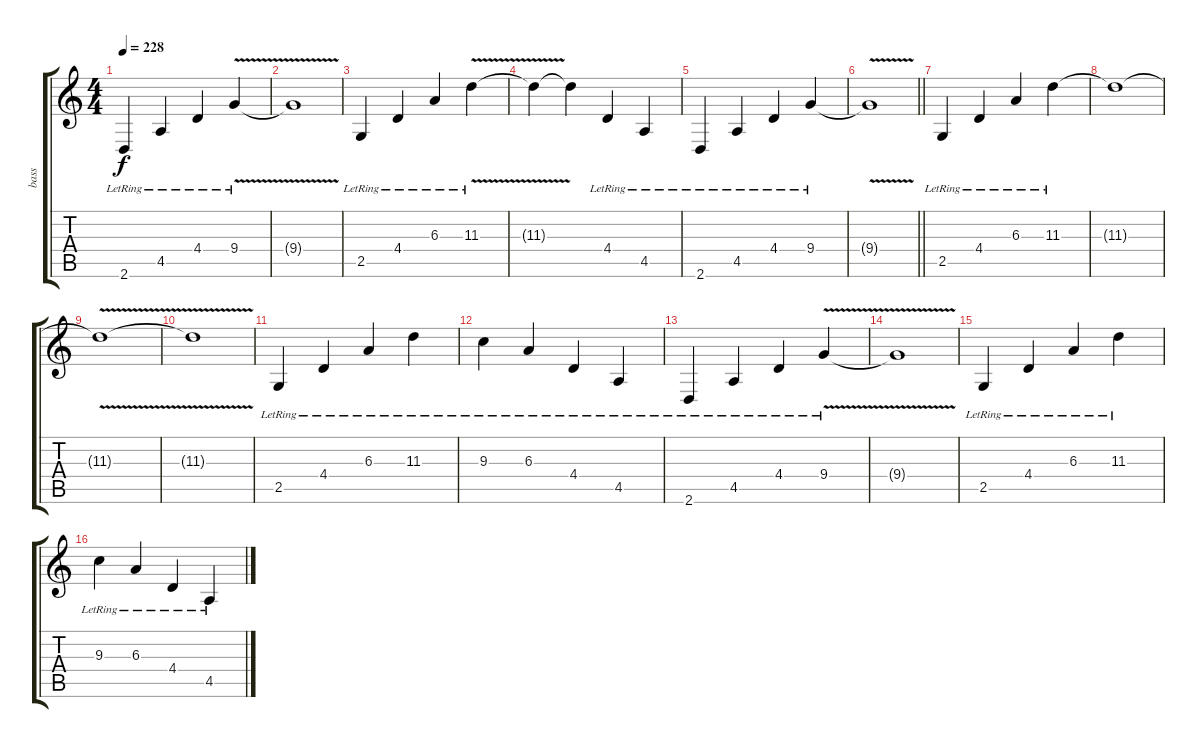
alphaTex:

\track ("bass" "bass") {instrument slapbass1}
\staff {score tabs}
\tuning (C4 G3 Eb3 Bb2 F2 C2) {hide}
\ts (4 4)
\tempo 228
\clef g2
\ks c
2.6{lr}.4{dy f} 4.5{lr}.4 4.4{lr}.4 9.4{v lr}.4 |
9.4{t}.1 |
2.5{lr}.4 4.4{lr}.4 6.3{lr}.4 11.3{v lr}.4 |
11.3{t}.4 11.3{t}.4 4.4{lr}.4 4.5{lr}.4 |
2.6{lr}.4 4.5{lr}.4 4.4{lr}.4 9.4{lr}.4 |
\barLineRight lightlight
9.4{v t}.1 |
2.5{lr}.4 4.4{lr}.4 6.3{lr}.4 11.3{lr}.4 |
11.3{t}.1 |
11.3{v t}.1 |
11.3{t}.1 |
2.5{lr}.4 4.4{lr}.4 6.3{lr}.4 11.3{lr}.4 |
9.3{lr}.4 6.3{lr}.4 4.4{lr}.4 4.5{lr}.4 |
2.6{lr}.4 4.5{lr}.4 4.4{lr}.4 9.4{v lr}.4 |
9.4{t}.1 |
2.5{lr}.4 4.4{lr}.4 6.3{lr}.4 11.3{lr}.4 |
9.3{lr}.4 6.3{lr}.4 4.4{lr}.4 4.5{lr}.4
